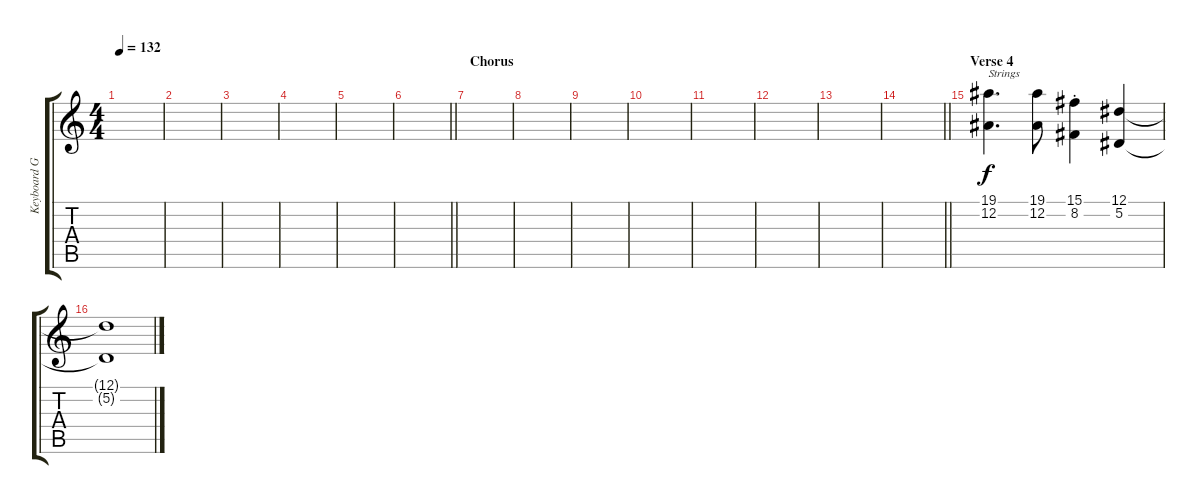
\track ("Keyboard Glockenspiel" "Keyboard G") {instrument glockenspiel}
\staff {score tabs}
\tuning (Eb4 Bb3 Gb3 Db3 Ab2 Eb2) {hide}
\ts (4 4)
\tempo 132
\clef g2
\ks c
|
|
|
|
|
\barLineRight lightlight
|
\section ("" "Chorus")
|
|
|
|
|
|
|
\barLineRight lightlight
|
\section ("" "Verse 4")
(19.1 12.2).4{d txt "Strings" volume 11 instrument stringensemble1} (19.1 12.2).8 (15.1{st} 8.2{st}).4 (12.1 5.2).4 |
(12.1{t} 5.2{t}).1
